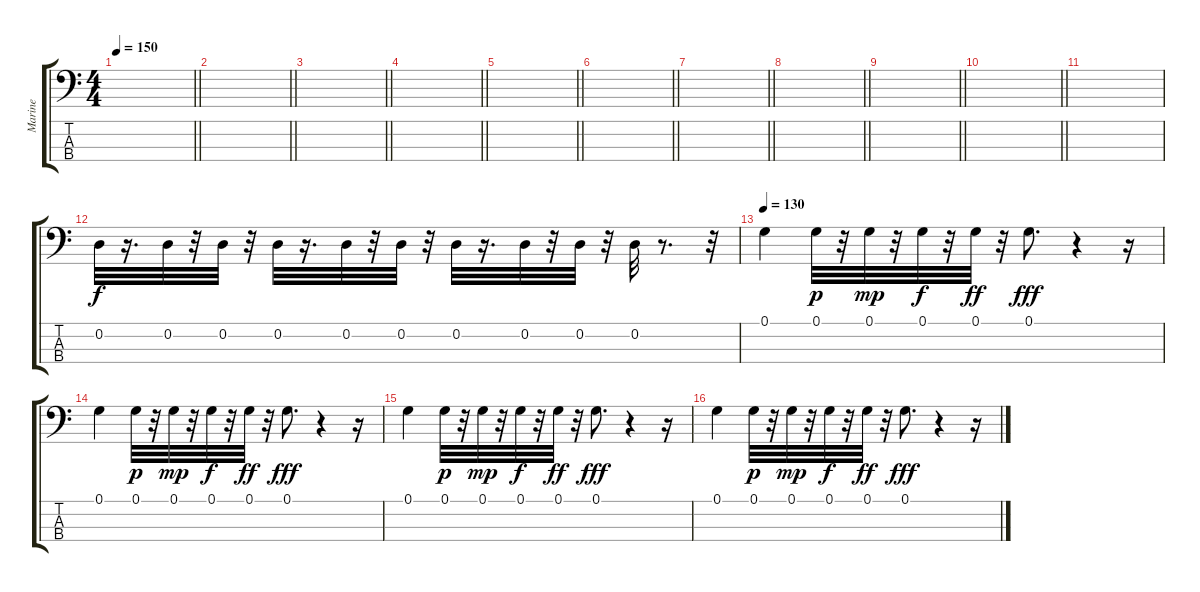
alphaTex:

\track ("Marine" "Marine") {instrument electricbassfinger}
\staff {score tabs}
\tuning (G2 D2 A1 E1) {hide}
\ts (4 4)
\tempo 150
\clef f4
\barLineRight lightlight
\ks c
|
\barLineRight lightlight
|
\barLineRight lightlight
|
\barLineRight lightlight
|
\barLineRight lightlight
|
\barLineRight lightlight
|
\barLineRight lightlight
|
\barLineRight lightlight
|
\barLineRight lightlight
|
\barLineRight lightlight
|
|
0.2.32 r.16{d} 0.2.32 r.32 0.2.32 r.32 0.2.32 r.16{d} 0.2.32 r.32 0.2.32 r.32 0.2.32 r.16{d} 0.2.32 r.32 0.2.32 r.32 0.2.32 r.8{d} r.32 |
\tempo 130
0.1.4 0.1.32{dy p} r.32 0.1.32{dy mp} r.32 0.1.32{dy f} r.32 0.1.32{dy ff} r.32 0.1.8{d dy fff} r.4 r.16 |
0.1.4 0.1.32{dy p} r.32 0.1.32{dy mp} r.32 0.1.32{dy f} r.32 0.1.32{dy ff} r.32 0.1.8{d dy fff} r.4 r.16 |
0.1.4 0.1.32{dy p} r.32 0.1.32{dy mp} r.32 0.1.32{dy f} r.32 0.1.32{dy ff} r.32 0.1.8{d dy fff} r.4 r.16 |
0.1.4 0.1.32{dy p} r.32 0.1.32{dy mp} r.32 0.1.32{dy f} r.32 0.1.32{dy ff} r.32 0.1.8{d dy fff} r.4 r.16
